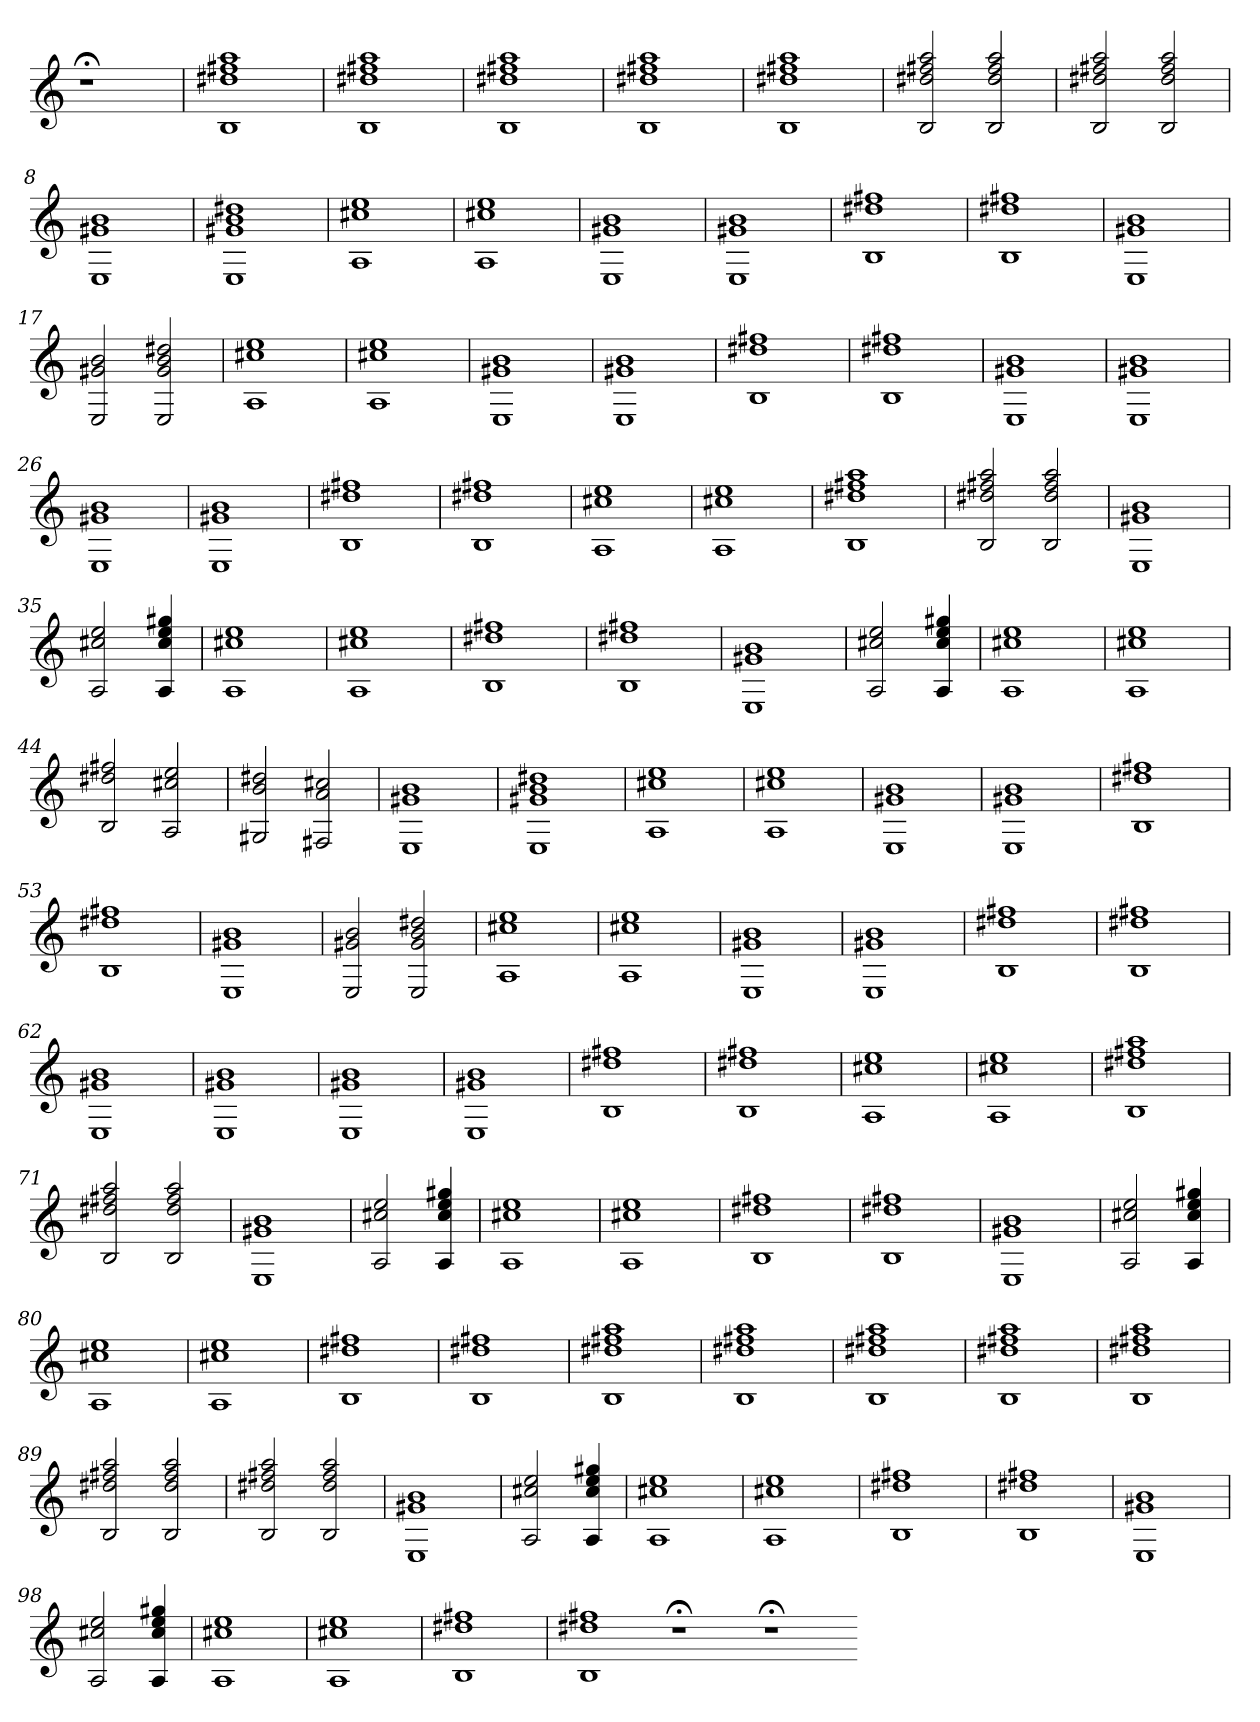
**kern
*part1
*staff1
=
1r;<
=1
1B 1dd#X 1ff#X 1aa
=2
1B 1dd#X 1ff#X 1aa
=3
1B 1dd#X 1ff#X 1aa
=4
1B 1dd#X 1ff#X 1aa
=5
1B 1dd#X 1ff#X 1aa
=6
2B 2dd#X 2ff#X 2aa
2B 2dd# 2ff# 2aa
=7
2B 2dd#X 2ff#X 2aa
2B 2dd# 2ff# 2aa
=8
1E 1g#X 1b
=9
1E 1g#X 1b 1dd#X
=10
1A 1cc#X 1ee
=11
1A 1cc#X 1ee
=12
1E 1g#X 1b
=13
1E 1g#X 1b
=14
1B 1dd#X 1ff#X
=15
1B 1dd#X 1ff#X
=16
1E 1g#X 1b
=17
2E 2g#X 2b
2E 2g# 2b 2dd#X
=18
1A 1cc#X 1ee
=19
1A 1cc#X 1ee
=20
1E 1g#X 1b
=21
1E 1g#X 1b
=22
1B 1dd#X 1ff#X
=23
1B 1dd#X 1ff#X
=24
1E 1g#X 1b
=25
1E 1g#X 1b
=26
1E 1g#X 1b
=27
1E 1g#X 1b
=28
1B 1dd#X 1ff#X
=29
1B 1dd#X 1ff#X
=30
1A 1cc#X 1ee
=31
1A 1cc#X 1ee
=32
1B 1dd#X 1ff#X 1aa
=33
2B 2dd#X 2ff#X 2aa
2B 2dd# 2ff# 2aa
=34
1E 1g#X 1b
=35
2A 2cc#X 2ee
4A 4cc# 4ee 4gg#X
=36
1A 1cc#X 1ee
=37
1A 1cc#X 1ee
=38
1B 1dd#X 1ff#X
=39
1B 1dd#X 1ff#X
=40
1E 1g#X 1b
=41
2A 2cc#X 2ee
4A 4cc# 4ee 4gg#X
=42
1A 1cc#X 1ee
=43
1A 1cc#X 1ee
=44
2B 2dd#X 2ff#X
2A 2cc#X 2ee
=45
2G#X 2b 2dd#X
2F#X 2a 2cc#X
=46
1E 1g#X 1b
=47
1E 1g#X 1b 1dd#X
=48
1A 1cc#X 1ee
=49
1A 1cc#X 1ee
=50
1E 1g#X 1b
=51
1E 1g#X 1b
=52
1B 1dd#X 1ff#X
=53
1B 1dd#X 1ff#X
=54
1E 1g#X 1b
=55
2E 2g#X 2b
2E 2g# 2b 2dd#X
=56
1A 1cc#X 1ee
=57
1A 1cc#X 1ee
=58
1E 1g#X 1b
=59
1E 1g#X 1b
=60
1B 1dd#X 1ff#X
=61
1B 1dd#X 1ff#X
=62
1E 1g#X 1b
=63
1E 1g#X 1b
=64
1E 1g#X 1b
=65
1E 1g#X 1b
=66
1B 1dd#X 1ff#X
=67
1B 1dd#X 1ff#X
=68
1A 1cc#X 1ee
=69
1A 1cc#X 1ee
=70
1B 1dd#X 1ff#X 1aa
=71
2B 2dd#X 2ff#X 2aa
2B 2dd# 2ff# 2aa
=72
1E 1g#X 1b
=73
2A 2cc#X 2ee
4A 4cc# 4ee 4gg#X
=74
1A 1cc#X 1ee
=75
1A 1cc#X 1ee
=76
1B 1dd#X 1ff#X
=77
1B 1dd#X 1ff#X
=78
1E 1g#X 1b
=79
2A 2cc#X 2ee
4A 4cc# 4ee 4gg#X
=80
1A 1cc#X 1ee
=81
1A 1cc#X 1ee
=82
1B 1dd#X 1ff#X
=83
1B 1dd#X 1ff#X
=84
1B 1dd#X 1ff#X 1aa
=85
1B 1dd#X 1ff#X 1aa
=86
1B 1dd#X 1ff#X 1aa
=87
1B 1dd#X 1ff#X 1aa
=88
1B 1dd#X 1ff#X 1aa
=89
2B 2dd#X 2ff#X 2aa
2B 2dd# 2ff# 2aa
=90
2B 2dd#X 2ff#X 2aa
2B 2dd# 2ff# 2aa
=91
1E 1g#X 1b
=92
2A 2cc#X 2ee
4A 4cc# 4ee 4gg#X
=93
1A 1cc#X 1ee
=94
1A 1cc#X 1ee
=95
1B 1dd#X 1ff#X
=96
1B 1dd#X 1ff#X
=97
1E 1g#X 1b
=98
2A 2cc#X 2ee
4A 4cc# 4ee 4gg#X
=99
1A 1cc#X 1ee
=100
1A 1cc#X 1ee
=101
1B 1dd#X 1ff#X
=102
1B 1dd#X 1ff#X
1r;<
1r;<
=-
*-
